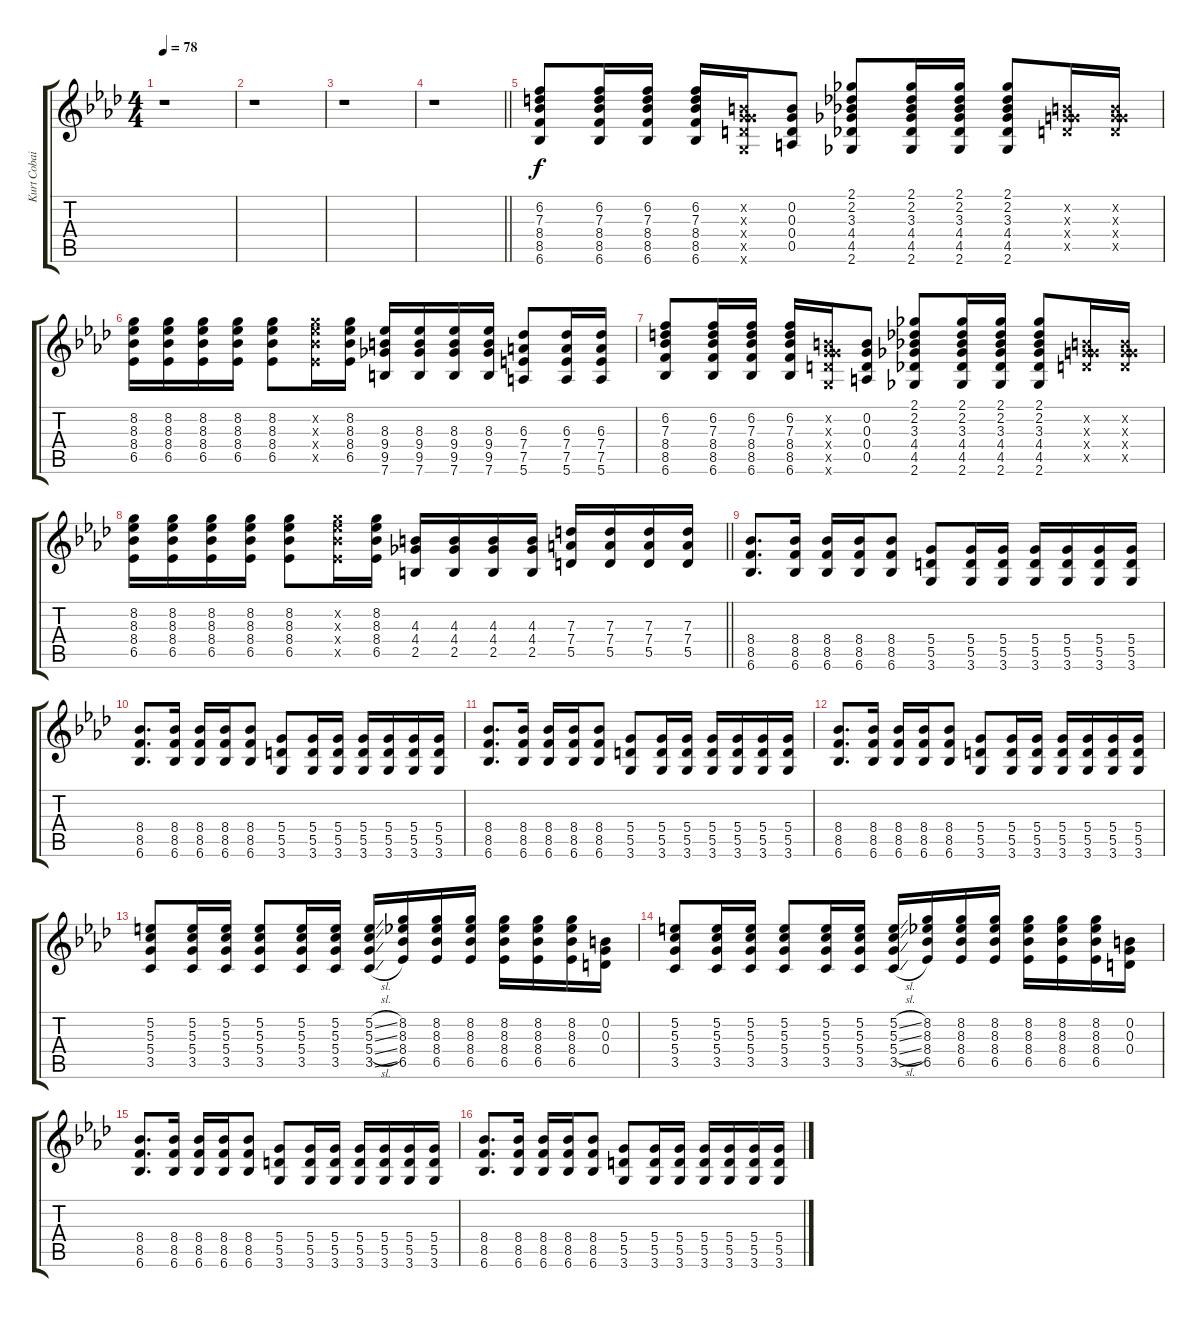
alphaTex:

\track ("Kurt Cobain" "Kurt Cobai") {instrument distortionguitar}
\staff {score tabs}
\tuning (E4 B3 G3 D3 A2 E2) {hide}
\ts (4 4)
\tempo 78
\clef g2
\ks ab
r.1{dy f} |
r.1 |
r.1 |
\barLineRight lightlight
r.1 |
(6.2 7.3 8.4 8.5 6.6).8 (6.2 7.3 8.4 8.5 6.6).16 (6.2 7.3 8.4 8.5 6.6).16 (6.2 7.3 8.4 8.5 6.6).16 (0.2{x} 0.3{x} 5.4{x} 5.5{x} 3.6{x}).16 (0.2 0.3 0.4 0.5).8 (2.1 2.2 3.3 4.4 4.5 2.6).8 (2.1 2.2 3.3 4.4 4.5 2.6).16 (2.1 2.2 3.3 4.4 4.5 2.6).16 (2.1 2.2 3.3 4.4 4.5 2.6).8 (0.2{x} 0.3{x} 5.4{x} 5.5{x}).16 (0.2{x} 0.3{x} 5.4{x} 5.5{x}).16 |
(8.2 8.3 8.4 6.5).16 (8.2 8.3 8.4 6.5).16 (8.2 8.3 8.4 6.5).16 (8.2 8.3 8.4 6.5).16 (8.2 8.3 8.4 6.5).8 (8.2{x} 8.3{x} 8.4{x} 6.5{x}).16 (8.2 8.3 8.4 6.5).16 (8.3 9.4 9.5 7.6).16 (8.3 9.4 9.5 7.6).16 (8.3 9.4 9.5 7.6).16 (8.3 9.4 9.5 7.6).16 (6.3 7.4 7.5 5.6).8 (6.3 7.4 7.5 5.6).16 (6.3 7.4 7.5 5.6).16 |
(6.2 7.3 8.4 8.5 6.6).8 (6.2 7.3 8.4 8.5 6.6).16 (6.2 7.3 8.4 8.5 6.6).16 (6.2 7.3 8.4 8.5 6.6).16 (0.2{x} 0.3{x} 5.4{x} 5.5{x} 3.6{x}).16 (0.2 0.3 0.4 0.5).8 (2.1 2.2 3.3 4.4 4.5 2.6).8 (2.1 2.2 3.3 4.4 4.5 2.6).16 (2.1 2.2 3.3 4.4 4.5 2.6).16 (2.1 2.2 3.3 4.4 4.5 2.6).8 (0.2{x} 0.3{x} 5.4{x} 5.5{x}).16 (0.2{x} 0.3{x} 5.4{x} 5.5{x}).16 |
\barLineRight lightlight
(8.2 8.3 8.4 6.5).16 (8.2 8.3 8.4 6.5).16 (8.2 8.3 8.4 6.5).16 (8.2 8.3 8.4 6.5).16 (8.2 8.3 8.4 6.5).8 (8.2{x} 8.3{x} 8.4{x} 6.5{x}).16 (8.2 8.3 8.4 6.5).16 (4.3 4.4 2.5).16 (4.3 4.4 2.5).16 (4.3 4.4 2.5).16 (4.3 4.4 2.5).16 (7.3 7.4 5.5).16 (7.3 7.4 5.5).16 (7.3 7.4 5.5).16 (7.3 7.4 5.5).16 |
(8.4 8.5 6.6).8{d} (8.4 8.5 6.6).16 (8.4 8.5 6.6).16 (8.4 8.5 6.6).16 (8.4 8.5 6.6).8 (5.4 5.5 3.6).8 (5.4 5.5 3.6).16 (5.4 5.5 3.6).16 (5.4 5.5 3.6).16 (5.4 5.5 3.6).16 (5.4 5.5 3.6).16 (5.4 5.5 3.6).16 |
(8.4 8.5 6.6).8{d} (8.4 8.5 6.6).16 (8.4 8.5 6.6).16 (8.4 8.5 6.6).16 (8.4 8.5 6.6).8 (5.4 5.5 3.6).8 (5.4 5.5 3.6).16 (5.4 5.5 3.6).16 (5.4 5.5 3.6).16 (5.4 5.5 3.6).16 (5.4 5.5 3.6).16 (5.4 5.5 3.6).16 |
(8.4 8.5 6.6).8{d} (8.4 8.5 6.6).16 (8.4 8.5 6.6).16 (8.4 8.5 6.6).16 (8.4 8.5 6.6).8 (5.4 5.5 3.6).8 (5.4 5.5 3.6).16 (5.4 5.5 3.6).16 (5.4 5.5 3.6).16 (5.4 5.5 3.6).16 (5.4 5.5 3.6).16 (5.4 5.5 3.6).16 |
(8.4 8.5 6.6).8{d} (8.4 8.5 6.6).16 (8.4 8.5 6.6).16 (8.4 8.5 6.6).16 (8.4 8.5 6.6).8 (5.4 5.5 3.6).8 (5.4 5.5 3.6).16 (5.4 5.5 3.6).16 (5.4 5.5 3.6).16 (5.4 5.5 3.6).16 (5.4 5.5 3.6).16 (5.4 5.5 3.6).16 |
(5.2 5.3 5.4 3.5).8 (5.2 5.3 5.4 3.5).16 (5.2 5.3 5.4 3.5).16 (5.2 5.3 5.4 3.5).8 (5.2 5.3 5.4 3.5).16 (5.2 5.3 5.4 3.5).16 (5.2{sl} 5.3{sl} 5.4{sl} 3.5{sl}).16 (8.2 8.3 8.4 6.5).16 (8.2 8.3 8.4 6.5).16 (8.2 8.3 8.4 6.5).16 (8.2 8.3 8.4 6.5).16 (8.2 8.3 8.4 6.5).16 (8.2 8.3 8.4 6.5).16 (0.2 0.3 0.4).16 |
(5.2 5.3 5.4 3.5).8 (5.2 5.3 5.4 3.5).16 (5.2 5.3 5.4 3.5).16 (5.2 5.3 5.4 3.5).8 (5.2 5.3 5.4 3.5).16 (5.2 5.3 5.4 3.5).16 (5.2{sl} 5.3{sl} 5.4{sl} 3.5{sl}).16 (8.2 8.3 8.4 6.5).16 (8.2 8.3 8.4 6.5).16 (8.2 8.3 8.4 6.5).16 (8.2 8.3 8.4 6.5).16 (8.2 8.3 8.4 6.5).16 (8.2 8.3 8.4 6.5).16 (0.2 0.3 0.4).16 |
(8.4 8.5 6.6).8{d} (8.4 8.5 6.6).16 (8.4 8.5 6.6).16 (8.4 8.5 6.6).16 (8.4 8.5 6.6).8 (5.4 5.5 3.6).8 (5.4 5.5 3.6).16 (5.4 5.5 3.6).16 (5.4 5.5 3.6).16 (5.4 5.5 3.6).16 (5.4 5.5 3.6).16 (5.4 5.5 3.6).16 |
(8.4 8.5 6.6).8{d} (8.4 8.5 6.6).16 (8.4 8.5 6.6).16 (8.4 8.5 6.6).16 (8.4 8.5 6.6).8 (5.4 5.5 3.6).8 (5.4 5.5 3.6).16 (5.4 5.5 3.6).16 (5.4 5.5 3.6).16 (5.4 5.5 3.6).16 (5.4 5.5 3.6).16 (5.4 5.5 3.6).16
